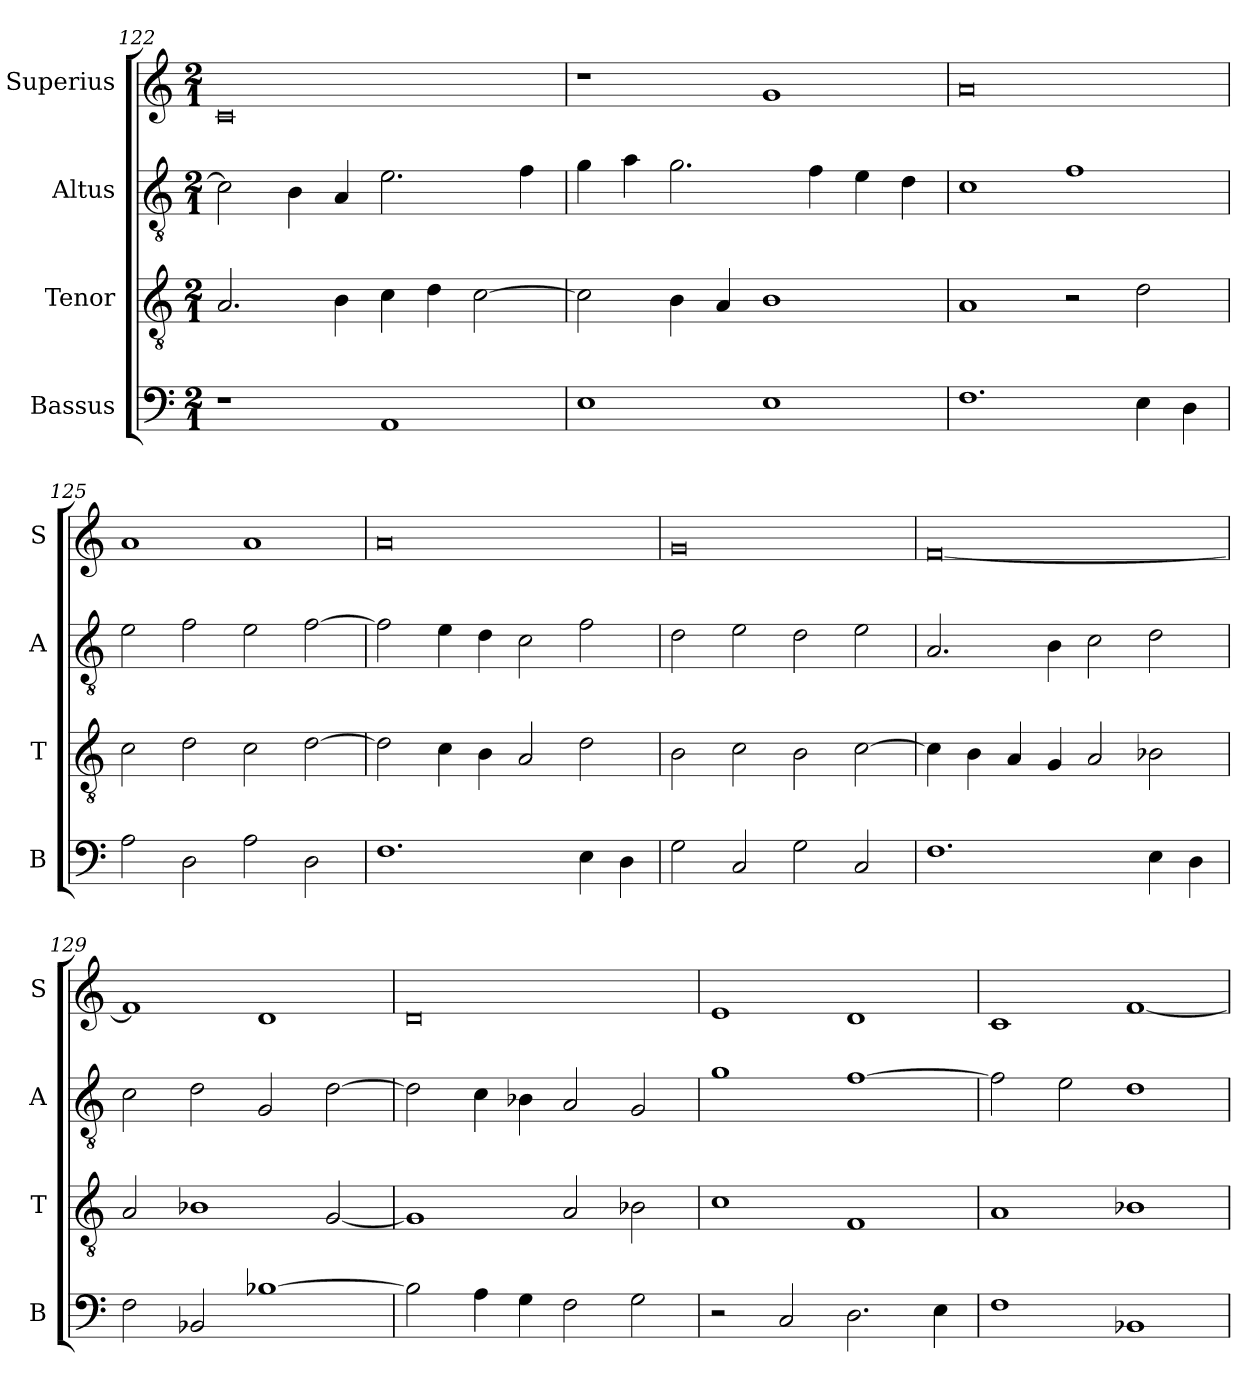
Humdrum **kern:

**kern	**kern	**kern	**kern
*part4	*part3	*part2	*part1
*staff4	*staff3	*staff2	*staff1
*I"Bassus	*I"Tenor	*I"Altus	*I"Superius
*I'B	*I'T	*I'A	*I'S
*clefF4	*clefGv2	*clefGv2	*clefG2
*k[]	*k[]	*k[]	*k[]
*M2/1	*M2/1	*M2/1	*M2/1
=122	=122	=122	=122
1r	2.A/	2c\]	0c
.	.	4B\	.
.	4B\	4A/	.
1AA	4c\	2.e\	.
.	4d\	.	.
.	[2c\	.	.
.	.	4f\	.
=123	=123	=123	=123
1E	2c\]	4g\	1r
.	.	4a\	.
.	4B\	2.g\	.
.	4A/	.	.
1E	1B	.	1g
.	.	4f\	.
.	.	4e\	.
.	.	4d\	.
=124	=124	=124	=124
1.F	1A	1c	0a
.	2r	1f	.
4E\	2d\	.	.
4D\	.	.	.
=125	=125	=125	=125
2A\	2c\	2e\	1a
2D\	2d\	2f\	.
2A\	2c\	2e\	1a
2D\	[2d\	[2f\	.
=126	=126	=126	=126
1.F	2d\]	2f\]	0a
.	4c\	4e\	.
.	4B\	4d\	.
.	2A/	2c\	.
4E\	2d\	2f\	.
4D\	.	.	.
=127	=127	=127	=127
2G\	2B\	2d\	0g
2C/	2c\	2e\	.
2G\	2B\	2d\	.
2C/	[2c\	2e\	.
=128	=128	=128	=128
1.F	4c\]	2.A/	[0f
.	4B\	.	.
.	4A/	.	.
.	4G/	4B\	.
.	2A/	2c\	.
4E\	2B-X\	2d\	.
4D\	.	.	.
=129	=129	=129	=129
2F\	2A/	2c\	1f]
2BB-X/	1B-X	2d\	.
[1B-X	.	2G/	1d
.	[2G/	[2d\	.
=130	=130	=130	=130
2B-\]	1G]	2d\]	0d
4A\	.	4c\	.
4G\	.	4B-X\	.
2F\	2A/	2A/	.
2G\	2B-X\	2G/	.
=131	=131	=131	=131
2r	1c	1g	1e
2C/	.	.	.
2.D\	1F	[1f	1d
4E\	.	.	.
=132	=132	=132	=132
1F	1A	2f\]	1c
.	.	2e\	.
1BB-X	1B-X	1d	[1f
=	=	=	=
*-	*-	*-	*-
